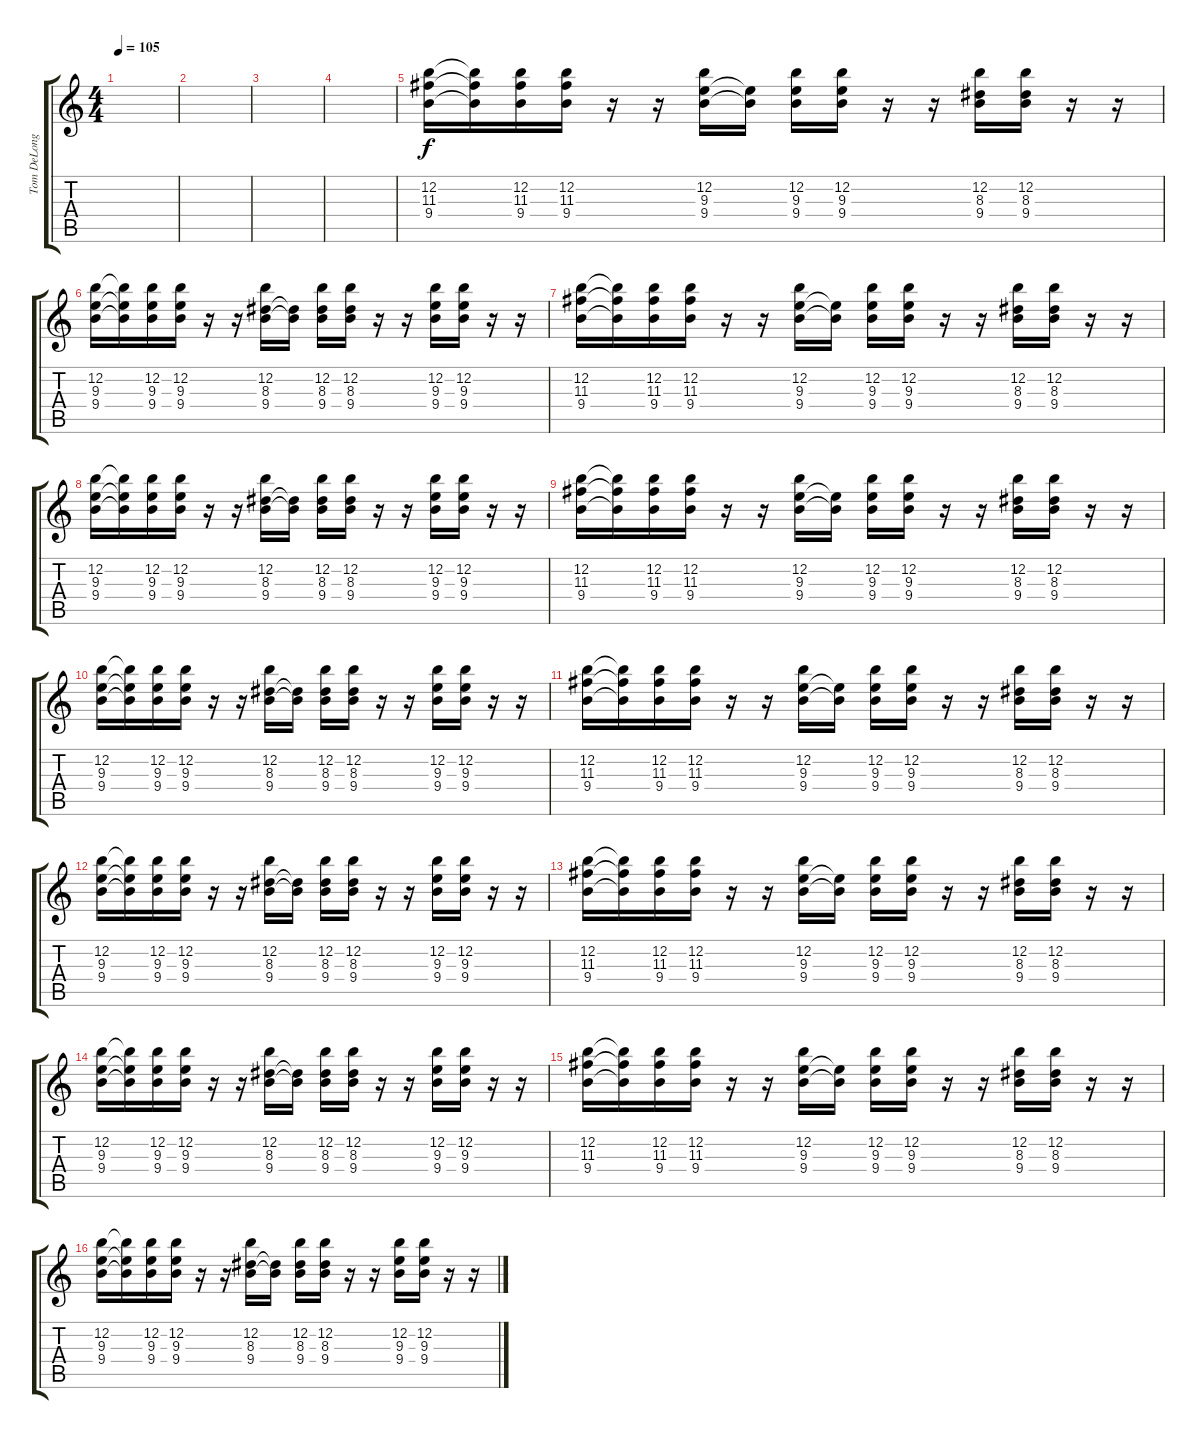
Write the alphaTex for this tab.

\track ("Tom DeLonge (2nd Guitar)" "Tom DeLong") {instrument overdrivenguitar}
\staff {score tabs}
\tuning (E4 B3 G3 D3 A2 E2) {hide}
\ts (4 4)
\tempo 105
\clef g2
\ks c
|
|
|
|
(12.2 11.3 9.4).16 (12.2{t} 11.3{t} 9.4{t}).16 (12.2 11.3 9.4).16 (12.2 11.3 9.4).16 r.16 r.16 (12.2 9.3 9.4).16 (9.3{t} 9.4{t}).16 (12.2 9.3 9.4).16 (12.2 9.3 9.4).16 r.16 r.16 (12.2 8.3 9.4).16 (12.2 8.3 9.4).16 r.16 r.16 |
(12.2 9.3 9.4).16 (12.2{t} 9.3{t} 9.4{t}).16 (12.2 9.3 9.4).16 (12.2 9.3 9.4).16 r.16 r.16 (12.2 8.3 9.4).16 (8.3{t} 9.4{t}).16 (12.2 8.3 9.4).16 (12.2 8.3 9.4).16 r.16 r.16 (12.2 9.3 9.4).16 (12.2 9.3 9.4).16 r.16 r.16 |
(12.2 11.3 9.4).16 (12.2{t} 11.3{t} 9.4{t}).16 (12.2 11.3 9.4).16 (12.2 11.3 9.4).16 r.16 r.16 (12.2 9.3 9.4).16 (9.3{t} 9.4{t}).16 (12.2 9.3 9.4).16 (12.2 9.3 9.4).16 r.16 r.16 (12.2 8.3 9.4).16 (12.2 8.3 9.4).16 r.16 r.16 |
(12.2 9.3 9.4).16 (12.2{t} 9.3{t} 9.4{t}).16 (12.2 9.3 9.4).16 (12.2 9.3 9.4).16 r.16 r.16 (12.2 8.3 9.4).16 (8.3{t} 9.4{t}).16 (12.2 8.3 9.4).16 (12.2 8.3 9.4).16 r.16 r.16 (12.2 9.3 9.4).16 (12.2 9.3 9.4).16 r.16 r.16 |
(12.2 11.3 9.4).16 (12.2{t} 11.3{t} 9.4{t}).16 (12.2 11.3 9.4).16 (12.2 11.3 9.4).16 r.16 r.16 (12.2 9.3 9.4).16 (9.3{t} 9.4{t}).16 (12.2 9.3 9.4).16 (12.2 9.3 9.4).16 r.16 r.16 (12.2 8.3 9.4).16 (12.2 8.3 9.4).16 r.16 r.16 |
(12.2 9.3 9.4).16 (12.2{t} 9.3{t} 9.4{t}).16 (12.2 9.3 9.4).16 (12.2 9.3 9.4).16 r.16 r.16 (12.2 8.3 9.4).16 (8.3{t} 9.4{t}).16 (12.2 8.3 9.4).16 (12.2 8.3 9.4).16 r.16 r.16 (12.2 9.3 9.4).16 (12.2 9.3 9.4).16 r.16 r.16 |
(12.2 11.3 9.4).16 (12.2{t} 11.3{t} 9.4{t}).16 (12.2 11.3 9.4).16 (12.2 11.3 9.4).16 r.16 r.16 (12.2 9.3 9.4).16 (9.3{t} 9.4{t}).16 (12.2 9.3 9.4).16 (12.2 9.3 9.4).16 r.16 r.16 (12.2 8.3 9.4).16 (12.2 8.3 9.4).16 r.16 r.16 |
(12.2 9.3 9.4).16 (12.2{t} 9.3{t} 9.4{t}).16 (12.2 9.3 9.4).16 (12.2 9.3 9.4).16 r.16 r.16 (12.2 8.3 9.4).16 (8.3{t} 9.4{t}).16 (12.2 8.3 9.4).16 (12.2 8.3 9.4).16 r.16 r.16 (12.2 9.3 9.4).16 (12.2 9.3 9.4).16 r.16 r.16 |
(12.2 11.3 9.4).16 (12.2{t} 11.3{t} 9.4{t}).16 (12.2 11.3 9.4).16 (12.2 11.3 9.4).16 r.16 r.16 (12.2 9.3 9.4).16 (9.3{t} 9.4{t}).16 (12.2 9.3 9.4).16 (12.2 9.3 9.4).16 r.16 r.16 (12.2 8.3 9.4).16 (12.2 8.3 9.4).16 r.16 r.16 |
(12.2 9.3 9.4).16 (12.2{t} 9.3{t} 9.4{t}).16 (12.2 9.3 9.4).16 (12.2 9.3 9.4).16 r.16 r.16 (12.2 8.3 9.4).16 (8.3{t} 9.4{t}).16 (12.2 8.3 9.4).16 (12.2 8.3 9.4).16 r.16 r.16 (12.2 9.3 9.4).16 (12.2 9.3 9.4).16 r.16 r.16 |
(12.2 11.3 9.4).16 (12.2{t} 11.3{t} 9.4{t}).16 (12.2 11.3 9.4).16 (12.2 11.3 9.4).16 r.16 r.16 (12.2 9.3 9.4).16 (9.3{t} 9.4{t}).16 (12.2 9.3 9.4).16 (12.2 9.3 9.4).16 r.16 r.16 (12.2 8.3 9.4).16 (12.2 8.3 9.4).16 r.16 r.16 |
(12.2 9.3 9.4).16 (12.2{t} 9.3{t} 9.4{t}).16 (12.2 9.3 9.4).16 (12.2 9.3 9.4).16 r.16 r.16 (12.2 8.3 9.4).16 (8.3{t} 9.4{t}).16 (12.2 8.3 9.4).16 (12.2 8.3 9.4).16 r.16 r.16 (12.2 9.3 9.4).16 (12.2 9.3 9.4).16 r.16 r.16
